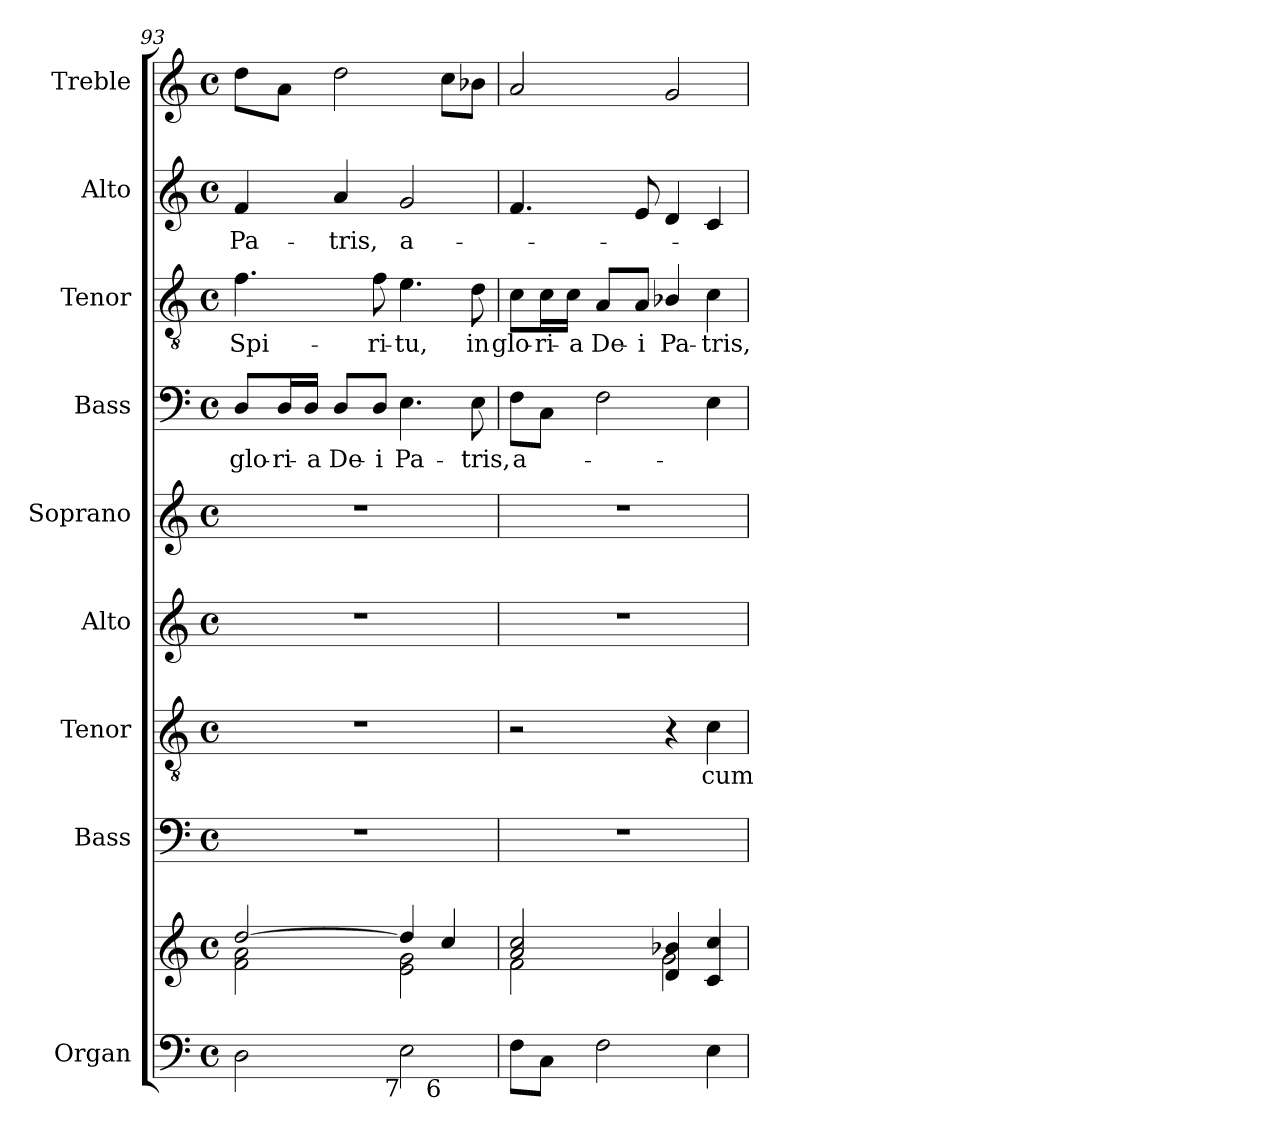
**kern	**kern	**kern	**kern	**text	**kern	**kern	**kern	**text	**kern	**text	**kern	**text	**kern
*part9	*part9	*part8	*part7	*part7	*part6	*part5	*part4	*part4	*part3	*part3	*part2	*part2	*part1
*staff10	*staff9	*staff8	*staff7	*staff7	*staff6	*staff5	*staff4	*staff4	*staff3	*staff3	*staff2	*staff2	*staff1
*I"Organ	*	*I"Bass	*I"Tenor	*	*I"Alto	*I"Soprano	*I"Bass	*	*I"Tenor	*	*I"Alto	*	*I"Treble
*I'Org.	*	*I'B.	*I'T.	*	*I'A.	*I'S.	*I'B.	*	*I'T.	*	*I'A.	*	*I'Tr.
*clefF4	*clefG2	*clefF4	*clefGv2	*	*clefG2	*clefG2	*clefF4	*	*clefGv2	*	*clefG2	*	*clefG2
*	*	*	*ITrd7c12	*	*	*	*	*	*ITrd7c12	*	*	*	*
*k[]	*k[]	*k[]	*k[]	*	*k[]	*k[]	*k[]	*	*k[]	*	*k[]	*	*k[]
*C:	*C:	*C:	*C:	*	*C:	*C:	*C:	*	*C:	*	*C:	*	*C:
*M4/4	*M4/4	*M4/4	*M4/4	*	*M4/4	*M4/4	*M4/4	*	*M4/4	*	*M4/4	*	*M4/4
*met(c)	*met(c)	*met(c)	*met(c)	*	*met(c)	*met(c)	*met(c)	*	*met(c)	*	*met(c)	*	*met(c)
=93	=93	=93	=93	=93	=93	=93	=93	=93	=93	=93	=93	=93	=93
*	*^	*	*	*	*	*	*	*	*	*	*	*	*
!	!	!	!	!	!	!	!	!	!LO:LY:b:color=#000000	!	!	!	!	!
!	!	!	!	!	!	!	!	!	!	!	!LO:LY:b:color=#000000	!	!	!
!	!	!	!	!	!	!	!	!	!	!	!	!	!LO:LY:b:color=#000000	!
*^	*	*	*	*	*	*	*	*	*	*	*	*	*	*
2Di\	2.ryy	[2ddi/	2fi\ 2ai	1r	1r	.	1r	1r	8Di/L	glo-	4.Fi\	Spi-	4fi/	Pa-	8ddi\L
!	!	!	!	!	!	!	!	!	!	!LO:LY:b:color=#000000	!	!	!	!	!
.	.	.	.	.	.	.	.	.	16Di/L	-ri-	.	.	.	.	8ai\J
!	!	!	!	!	!	!	!	!	!	!LO:LY:b:color=#000000	!	!	!	!	!
.	.	.	.	.	.	.	.	.	16Di/JJ	-a	.	.	.	.	.
!	!	!	!	!	!	!	!	!	!	!LO:LY:b:color=#000000	!	!	!	!	!
!	!	!	!	!	!	!	!	!	!	!	!	!	!	!LO:LY:b:color=#000000	!
.	.	.	.	.	.	.	.	.	8Di/L	De-	.	.	4ai/	-tris,	2ddi\
!	!	!	!	!	!	!	!	!	!	!LO:LY:b:color=#000000	!	!	!	!	!
!	!	!	!	!	!	!	!	!	!	!	!	!LO:LY:b:color=#000000	!	!	!
.	.	.	.	.	.	.	.	.	8Di/J	-i	8Fi\	-ri-	.	.	.
!	!	!	!	!	!	!	!	!	!	!LO:LY:b:color=#000000	!	!	!	!	!
!	!	!	!	!	!	!	!	!	!	!	!	!LO:LY:b:color=#000000	!	!	!
!LO:TX:b:rj:t=7	!	!	!	!	!	!	!	!	!	!	!	!	!	!	!
!	!	!	!	!	!	!	!	!	!	!	!	!	!	!LO:LY:b:color=#000000	!
2Ei\	.	4ddi/]	2ei\ 2gi	.	.	.	.	.	4.Ei\	Pa-	4.Ei\	-tu,	2gi/	a-	.
!	!LO:TX:b:rj:t=6	!	!	!	!	!	!	!	!	!	!	!	!	!	!
.	4ryy	4cci/	.	.	.	.	.	.	.	.	.	.	.	.	8cci\L
!	!	!	!	!	!	!	!	!	!	!LO:LY:b:color=#000000	!	!	!	!	!
!	!	!	!	!	!	!	!	!	!	!	!	!LO:LY:b:color=#000000	!	!	!
.	.	.	.	.	.	.	.	.	8Ei\	-tris,	8Di\	in	.	.	8b-Xi\J
*v	*v	*	*	*	*	*	*	*	*	*	*	*	*	*	*
=94	=94	=94	=94	=94	=94	=94	=94	=94	=94	=94	=94	=94	=94	=94
*^	*	*	*	*	*	*	*	*	*	*	*	*	*	*
!	!	!	!	!	!	!	!	!	!	!LO:LY:b:color=#000000	!	!	!	!	!
*v	*v	*	*	*	*	*	*	*	*	*	*	*	*	*	*
*^	*	*	*	*	*	*	*	*	*	*	*	*	*	*
!	!	!	!	!	!	!	!	!	!	!	!	!LO:LY:b:color=#000000	!	!	!
*v	*v	*	*	*	*	*	*	*	*	*	*	*	*	*	*
8Fi\L	2ai/ 2cci	2fi\	1r	2r	.	1r	1r	8Fi\L	a-	8Ci\L	glo-	4.fi/	.	2ai/
!	!	!	!	!	!	!	!	!	!	!	!LO:LY:b:color=#000000	!	!	!
8Ci\J	.	.	.	.	.	.	.	8Ci\J	.	16Ci\L	-ri-	.	.	.
!	!	!	!	!	!	!	!	!	!	!	!LO:LY:b:color=#000000	!	!	!
.	.	.	.	.	.	.	.	.	.	16Ci\JJ	-a	.	.	.
!	!	!	!	!	!	!	!	!	!	!	!LO:LY:b:color=#000000	!	!	!
2Fi\	.	.	.	.	.	.	.	2Fi\	.	8AAi/L	De-	.	.	.
!	!	!	!	!	!	!	!	!	!	!	!LO:LY:b:color=#000000	!	!	!
.	.	.	.	.	.	.	.	.	.	8AAi/J	-i	8ei/	.	.
!	!	!	!	!	!	!	!	!	!	!	!LO:LY:b:color=#000000	!	!	!
.	4di/ 4b-Xi	2gi\	.	4r	.	.	.	.	.	4BB-Xi/	Pa-	4di/	.	2gi/
!	!	!	!	!	!LO:LY:b:color=#000000	!	!	!	!	!	!	!	!	!
!	!	!	!	!	!	!	!	!	!	!	!LO:LY:b:color=#000000	!	!	!
4Ei\	4ci/ 4cci	.	.	4Ci\	cum	.	.	4Ei\	.	4Ci\	-tris,	4ci/	.	.
*	*v	*v	*	*	*	*	*	*	*	*	*	*	*	*
=	=	=	=	=	=	=	=	=	=	=	=	=	=
*-	*-	*-	*-	*-	*-	*-	*-	*-	*-	*-	*-	*-	*-
